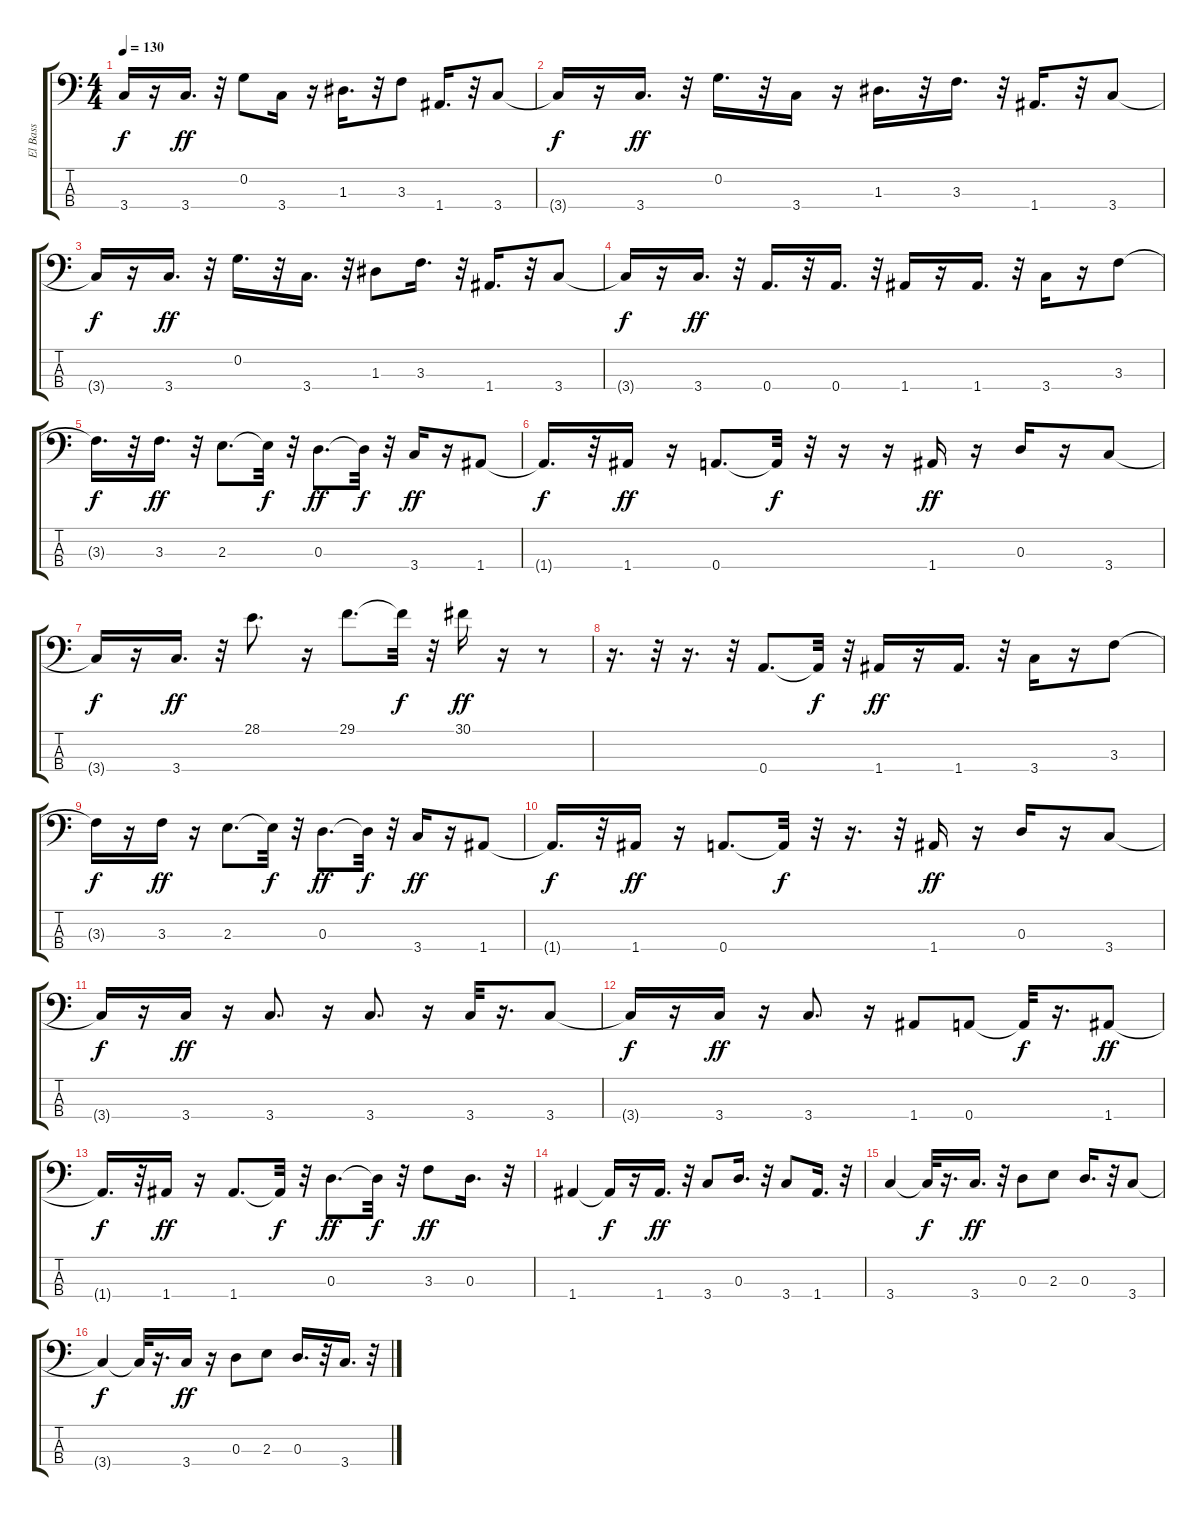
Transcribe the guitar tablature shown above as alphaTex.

\track ("El Bass             " "El Bass   ") {instrument slapbass2}
\staff {score tabs}
\tuning (C-1 G2 D2 A1) {hide}
\ts (4 4)
\tempo 130
\clef f4
\ks c
3.4{t}.16{dy f} r.16 3.4.16{d dy ff} r.32 0.2.8 3.4.16 r.16 1.3.16{d} r.32 3.3.8 1.4.16{d} r.32 3.4.8 |
3.4{t}.16{dy f} r.16 3.4.16{d dy ff} r.32 0.2.16{d} r.32 3.4.16 r.16 1.3.16{d} r.32 3.3.16{d} r.32 1.4.16{d} r.32 3.4.8 |
3.4{t}.16{dy f} r.16 3.4.16{d dy ff} r.32 0.2.16{d} r.32 3.4.16{d} r.32 1.3.8 3.3.16{d} r.32 1.4.16{d} r.32 3.4.8 |
3.4{t}.16{dy f} r.16 3.4.16{d dy ff} r.32 0.4.16{d} r.32 0.4.16{d} r.32 1.4.16 r.16 1.4.16{d} r.32 3.4.16 r.16 3.3.8 |
3.3{t}.16{d dy f} r.32 3.3.16{d dy ff} r.32 2.3.8{d} 2.3{t}.32{dy f} r.32 0.3.8{d dy ff} 0.3{t}.32{dy f} r.32 3.4.16{dy ff} r.16 1.4.8 |
1.4{t}.16{d dy f} r.32 1.4.16{dy ff} r.16 0.4.8{d} 0.4{t}.32{dy f} r.32 r.16 r.16 1.4.16{dy ff} r.16 0.3.16 r.16 3.4.8 |
3.4{t}.16{dy f} r.16 3.4.16{d dy ff} r.32 28.1.8{d} r.16 29.1.8{d} 29.1{t}.32{dy f} r.32 30.1.16{dy ff} r.16 r.8 |
r.16{d} r.32 r.16{d} r.32 0.4.8{d} 0.4{t}.32{dy f} r.32 1.4.16{dy ff} r.16 1.4.16{d} r.32 3.4.16 r.16 3.3.8 |
3.3{t}.16{dy f} r.16 3.3.16{dy ff} r.16 2.3.8{d} 2.3{t}.32{dy f} r.32 0.3.8{d dy ff} 0.3{t}.32{dy f} r.32 3.4.16{dy ff} r.16 1.4.8 |
1.4{t}.16{d dy f} r.32 1.4.16{dy ff} r.16 0.4.8{d} 0.4{t}.32{dy f} r.32 r.16{d} r.32 1.4.16{dy ff} r.16 0.3.16 r.16 3.4.8 |
3.4{t}.16{dy f} r.16 3.4.16{dy ff} r.16 3.4.8{d} r.16 3.4.8{d} r.16 3.4.32 r.16{d} 3.4.8 |
3.4{t}.16{dy f} r.16 3.4.16{dy ff} r.16 3.4.8{d} r.16 1.4.8 0.4.8 0.4{t}.32{dy f} r.16{d} 1.4.8{dy ff} |
1.4{t}.16{d dy f} r.32 1.4.16{dy ff} r.16 1.4.8{d} 1.4{t}.32{dy f} r.32 0.3.8{d dy ff} 0.3{t}.32{dy f} r.32 3.3.8{dy ff} 0.3.16{d} r.32 |
1.4.4 1.4{t}.16{dy f} r.16 1.4.16{d dy ff} r.32 3.4.8 0.3.16{d} r.32 3.4.8 1.4.16{d} r.32 |
3.4.4 3.4{t}.32{dy f} r.16{d} 3.4.16{d dy ff} r.32 0.3.8 2.3.8 0.3.16{d} r.32 3.4.8 |
3.4{t}.4{dy f} 3.4{t}.32 r.16{d} 3.4.16{dy ff} r.16 0.3.8 2.3.8 0.3.16{d} r.32 3.4.16{d} r.32
